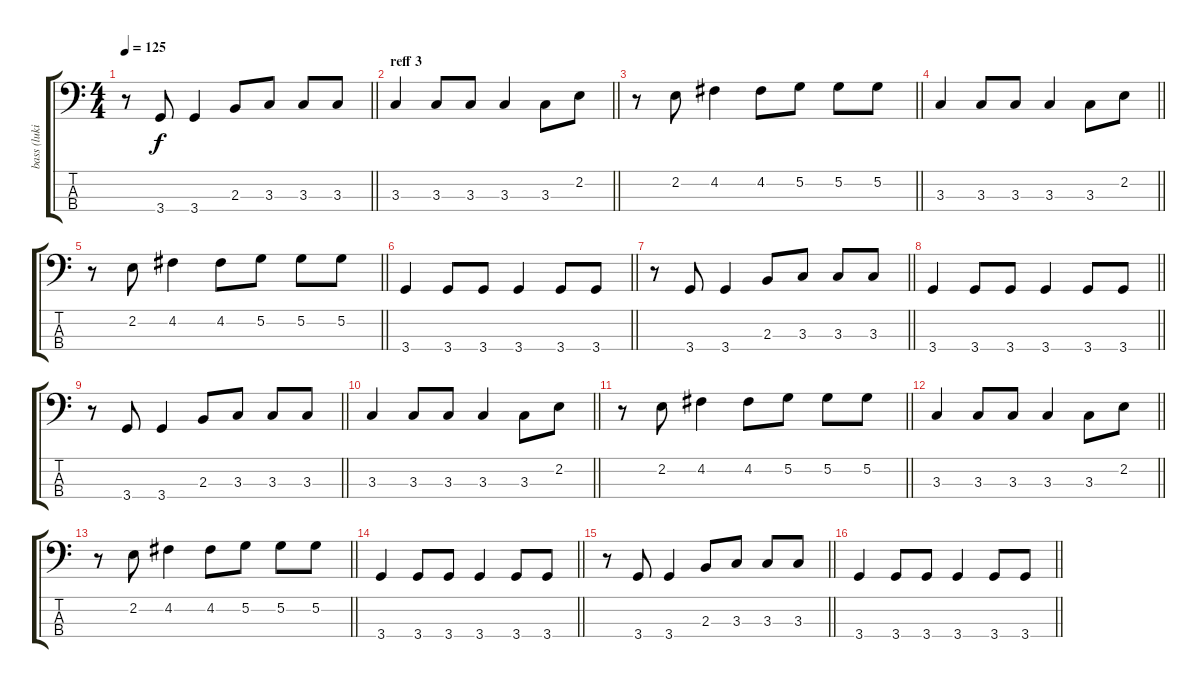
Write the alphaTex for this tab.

\track ("bass (luki)" "bass (luki") {instrument electricbassfinger}
\staff {score tabs}
\tuning (G2 D2 A1 E1) {hide}
\ts (4 4)
\tempo 125
\clef f4
\barLineRight lightlight
\ks c
r.8{dy f} 3.4.8 3.4.4 2.3.8 3.3.8 3.3.8 3.3.8 |
\section ("" "reff 3")
\barLineRight lightlight
3.3.4 3.3.8 3.3.8 3.3.4 3.3.8 2.2.8 |
\barLineRight lightlight
r.8 2.2.8 4.2.4 4.2.8 5.2.8 5.2.8 5.2.8 |
\barLineRight lightlight
3.3.4 3.3.8 3.3.8 3.3.4 3.3.8 2.2.8 |
\barLineRight lightlight
r.8 2.2.8 4.2.4 4.2.8 5.2.8 5.2.8 5.2.8 |
\barLineRight lightlight
3.4.4 3.4.8 3.4.8 3.4.4 3.4.8 3.4.8 |
\barLineRight lightlight
r.8 3.4.8 3.4.4 2.3.8 3.3.8 3.3.8 3.3.8 |
\barLineRight lightlight
3.4.4 3.4.8 3.4.8 3.4.4 3.4.8 3.4.8 |
\barLineRight lightlight
r.8 3.4.8 3.4.4 2.3.8 3.3.8 3.3.8 3.3.8 |
\barLineRight lightlight
3.3.4 3.3.8 3.3.8 3.3.4 3.3.8 2.2.8 |
\barLineRight lightlight
r.8 2.2.8 4.2.4 4.2.8 5.2.8 5.2.8 5.2.8 |
\barLineRight lightlight
3.3.4 3.3.8 3.3.8 3.3.4 3.3.8 2.2.8 |
\barLineRight lightlight
r.8 2.2.8 4.2.4 4.2.8 5.2.8 5.2.8 5.2.8 |
\barLineRight lightlight
3.4.4 3.4.8 3.4.8 3.4.4 3.4.8 3.4.8 |
\barLineRight lightlight
r.8 3.4.8 3.4.4 2.3.8 3.3.8 3.3.8 3.3.8 |
\barLineRight lightlight
3.4.4 3.4.8 3.4.8 3.4.4 3.4.8 3.4.8
